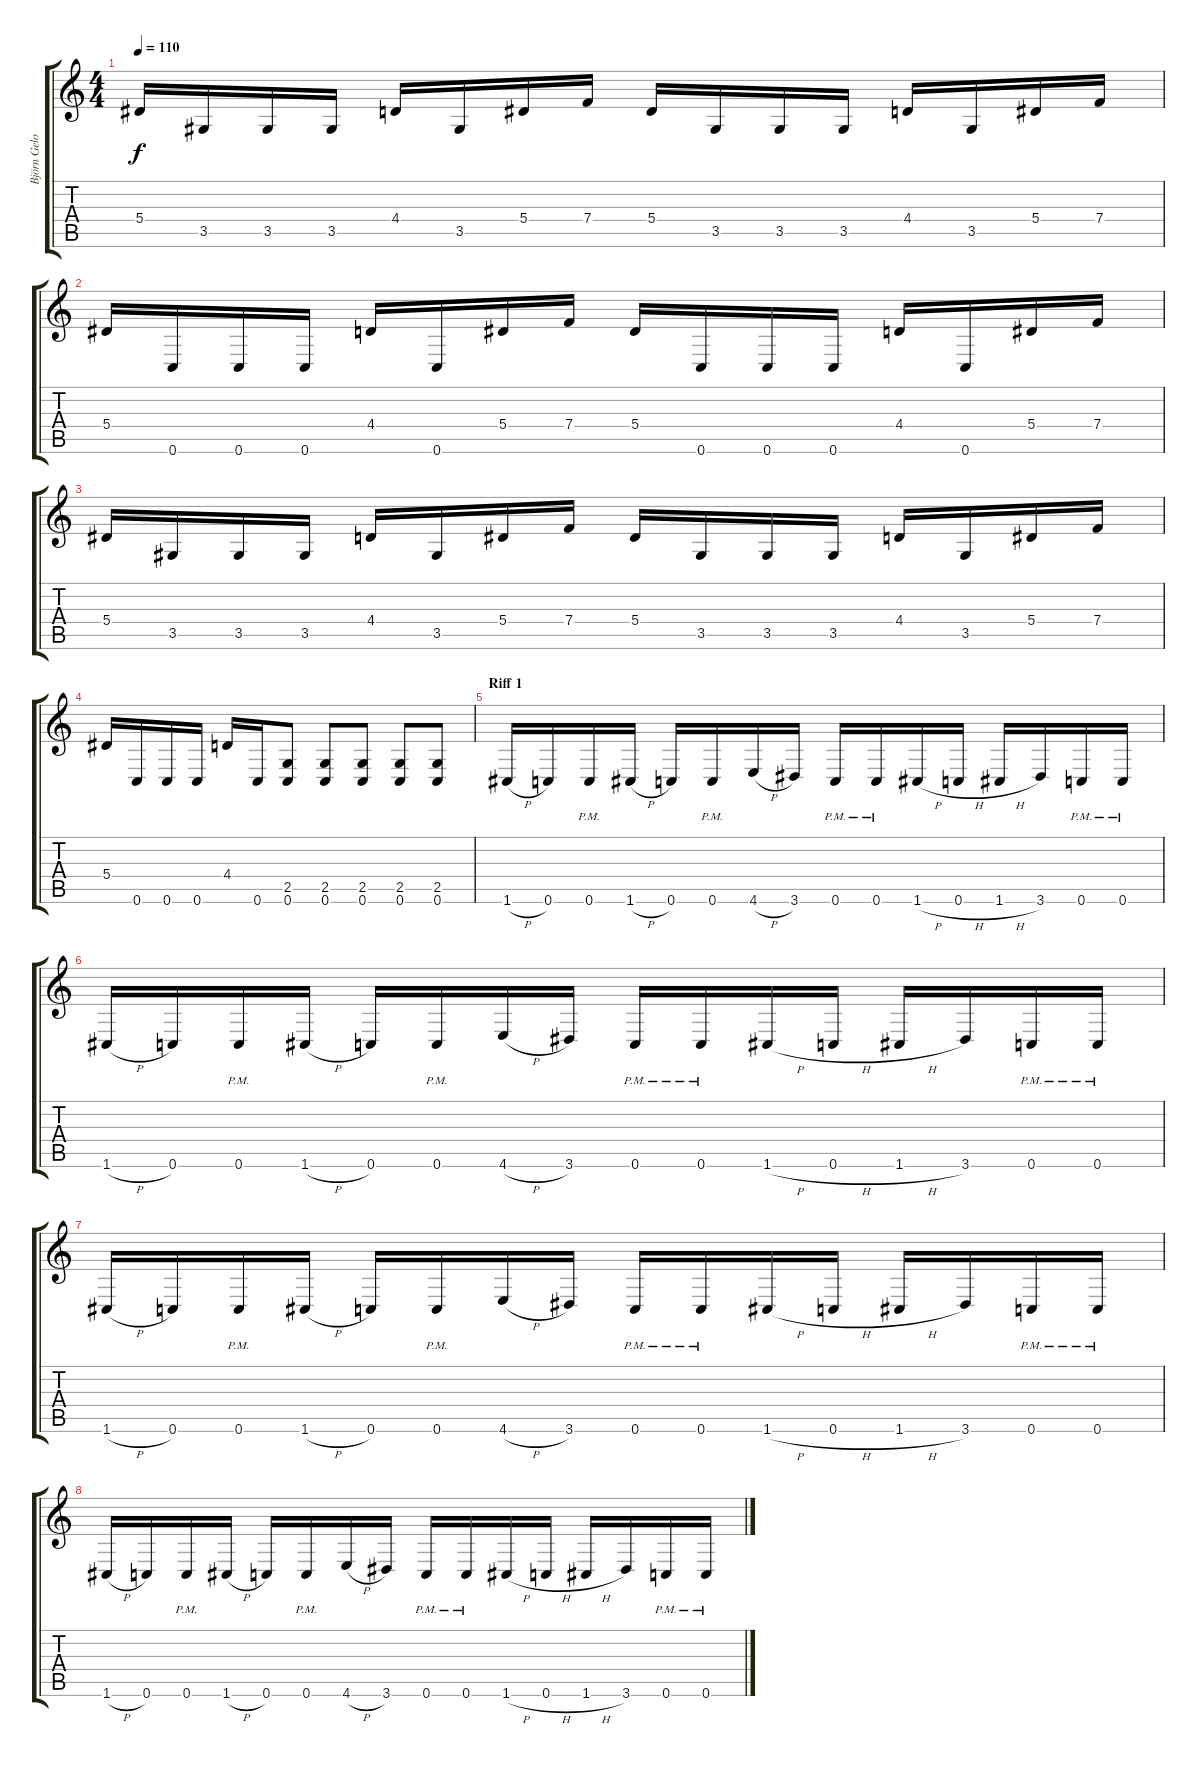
\track ("Björn Gelotte" "Björn Gelo") {instrument distortionguitar}
\staff {score tabs}
\tuning (C4 G3 Eb3 Bb2 F2 C2) {hide}
\ts (4 4)
\tempo 110
\clef g2
\ks c
5.4.16{dy f} 3.5.16 3.5.16 3.5.16 4.4.16 3.5.16 5.4.16 7.4.16 5.4.16 3.5.16 3.5.16 3.5.16 4.4.16 3.5.16 5.4.16 7.4.16 |
5.4.16 0.6.16 0.6.16 0.6.16 4.4.16 0.6.16 5.4.16 7.4.16 5.4.16 0.6.16 0.6.16 0.6.16 4.4.16 0.6.16 5.4.16 7.4.16 |
5.4.16 3.5.16 3.5.16 3.5.16 4.4.16 3.5.16 5.4.16 7.4.16 5.4.16 3.5.16 3.5.16 3.5.16 4.4.16 3.5.16 5.4.16 7.4.16 |
5.4.16 0.6.16 0.6.16 0.6.16 4.4.16 0.6.16 (2.5 0.6).8 (2.5 0.6).8 (2.5 0.6).8 (2.5 0.6).8 (2.5 0.6).8 |
\section ("" "Riff 1")
1.6{h}.16 0.6.16 0.6{pm}.16 1.6{h}.16 0.6.16 0.6{pm}.16 4.6{h}.16 3.6.16 0.6{pm}.16 0.6{pm}.16 1.6{h}.16 0.6{h}.16 1.6{h}.16 3.6.16 0.6{pm}.16 0.6{pm}.16 |
1.6{h}.16 0.6.16 0.6{pm}.16 1.6{h}.16 0.6.16 0.6{pm}.16 4.6{h}.16 3.6.16 0.6{pm}.16 0.6{pm}.16 1.6{h}.16 0.6{h}.16 1.6{h}.16 3.6.16 0.6{pm}.16 0.6{pm}.16 |
1.6{h}.16 0.6.16 0.6{pm}.16 1.6{h}.16 0.6.16 0.6{pm}.16 4.6{h}.16 3.6.16 0.6{pm}.16 0.6{pm}.16 1.6{h}.16 0.6{h}.16 1.6{h}.16 3.6.16 0.6{pm}.16 0.6{pm}.16 |
1.6{h}.16 0.6.16 0.6{pm}.16 1.6{h}.16 0.6.16 0.6{pm}.16 4.6{h}.16 3.6.16 0.6{pm}.16 0.6{pm}.16 1.6{h}.16 0.6{h}.16 1.6{h}.16 3.6.16 0.6{pm}.16 0.6{pm}.16
